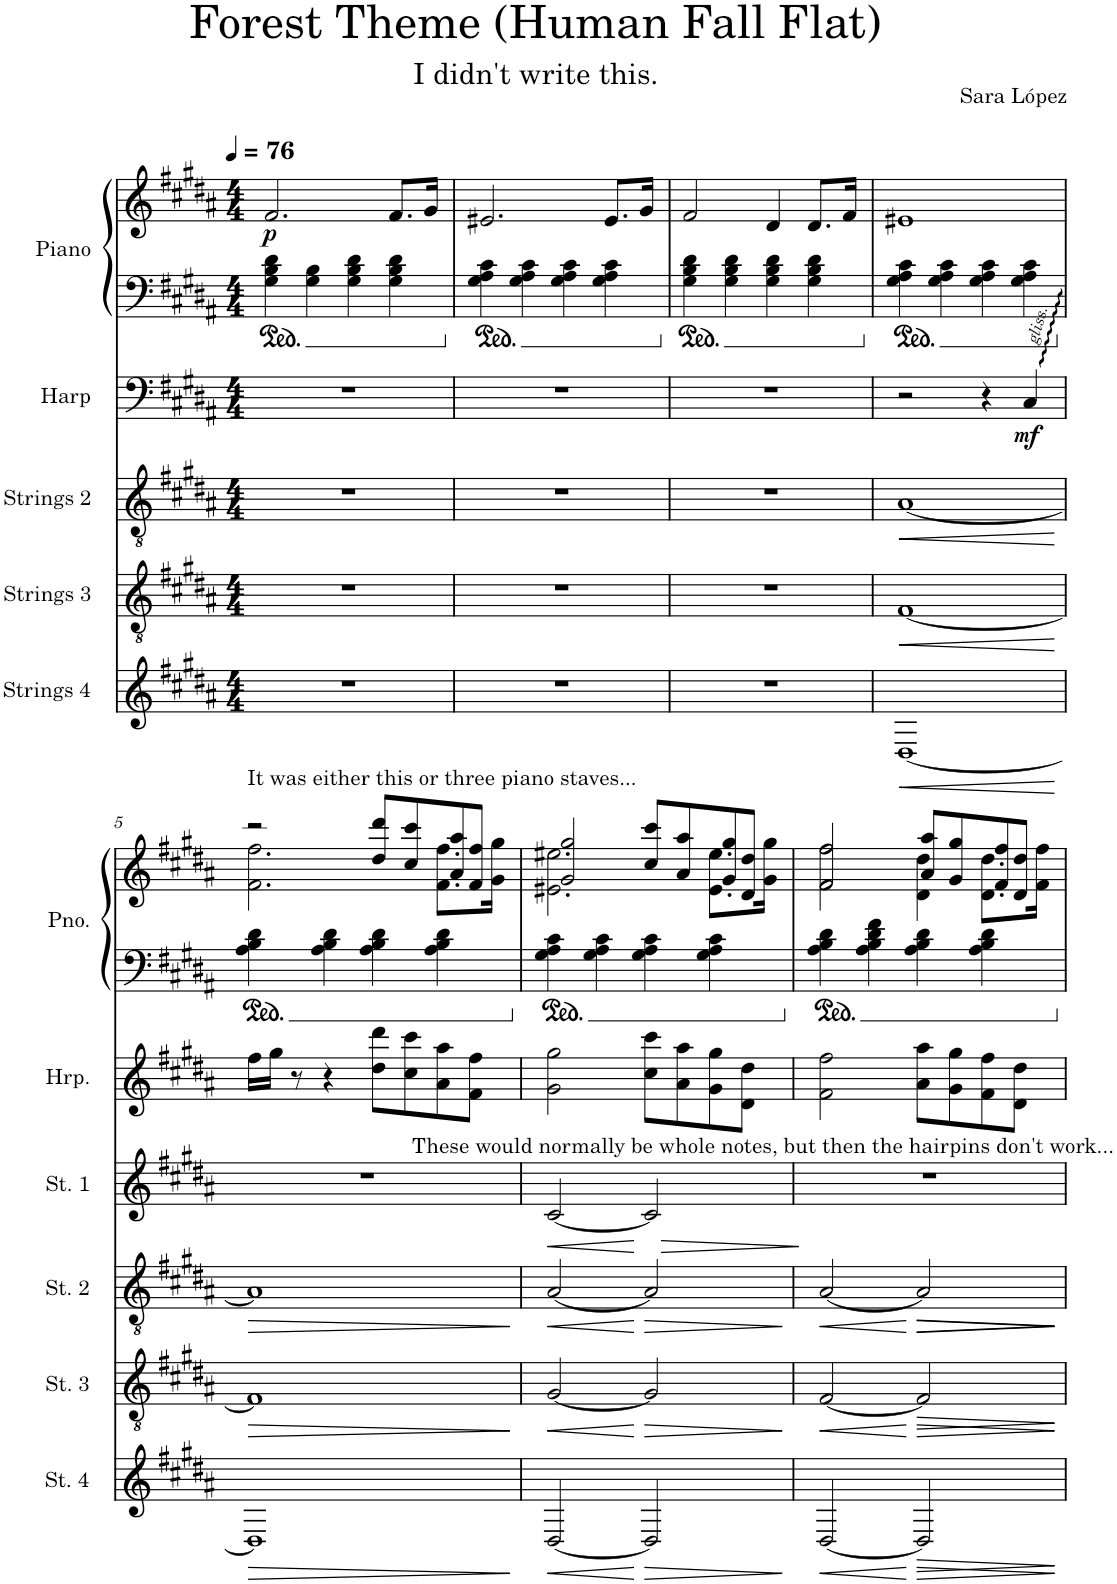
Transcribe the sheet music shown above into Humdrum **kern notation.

**kern	**dynam	**kern	**dynam	**kern	**dynam	**kern	**dynam	**kern	**kern	**dynam	**kern	**kern	**dynam	**kern	**kern	**kern	**kern	**kern	**kern	**kern	**kern	**kern
*part15	*part15	*part14	*part14	*part13	*part13	*part12	*part12	*part11	*part11	*part11	*part10	*part10	*part10	*part9	*part8	*part7	*part6	*part5	*part4	*part3	*part2	*part1
*staff17	*staff17	*staff16	*staff16	*staff15	*staff15	*staff14	*staff14	*staff13	*staff12	*staff12/13	*staff11	*staff10	*staff10/11	*staff9	*staff8	*staff7	*staff6	*staff5	*staff4	*staff3	*staff2	*staff1
*I"Strings 4	*	*I"Strings 3	*	*I"Strings 2	*	*I"Strings 1	*	*I"Harp	*	*	*I"Piano	*	*	*I"Celesta	*I"Cymbal	*I"Tuba	*I"Trumpet	*I"Horn	*I"Horn	*I"Horn	*I"Flute	*I"Piccolo
*I'St. 4	*	*I'St. 3	*	*I'St. 2	*	*I'St. 1	*	*I'Hrp.	*	*	*I'Pno.	*	*	*I'Cel.	*I'Cym.	*I'Tba.	*I'Tpt.	*I'Horn	*I'Horn	*I'Horn	*I'Fl.	*I'Picc.
*	*	*	*	*	*	*stria5	*	*	*stria5	*	*	*	*	*	*stria1	*	*	*	*	*	*	*
*clefG2	*	*clefGv2	*	*clefGv2	*	*clefG2	*	*clefF4	*clefG2	*	*clefF4	*clefG2	*	*clefG2	*clefX	*clefF4	*clefG2	*clefG2	*clefG2	*clefG2	*clefG2	*clefG2
*	*	*	*	*	*	*	*	*	*	*	*	*	*	*Trd-7c-12	*	*	*Trd1c2	*Trd7c12	*Trd7c12	*Trd7c12	*	*Trd-7c-12
*k[f#c#g#d#a#]	*	*k[f#c#g#d#a#]	*	*k[f#c#g#d#a#]	*	*k[f#c#g#d#a#]	*	*k[f#c#g#d#a#]	*k[f#c#g#d#a#]	*	*k[f#c#g#d#a#]	*k[f#c#g#d#a#]	*	*k[f#c#g#d#a#]	*k[]	*k[f#c#g#d#a#]	*k[f#c#g#d#a#]	*k[f#c#g#d#a#]	*k[f#c#g#d#a#]	*k[f#c#g#d#a#]	*k[f#c#g#d#a#]	*k[f#c#g#d#a#]
*M4/4	*	*M4/4	*	*M4/4	*	*M4/4	*	*M4/4	*M4/4	*	*M4/4	*M4/4	*	*M4/4	*M4/4	*M4/4	*M4/4	*M4/4	*M4/4	*M4/4	*M4/4	*M4/4
*MM76	*	*MM76	*	*MM76	*	*MM76	*	*MM76	*MM76	*	*MM76	*MM76	*	*MM76	*MM76	*MM76	*MM76	*MM76	*MM76	*MM76	*MM76	*MM76
=1	=1	=1	=1	=1	=1	=1	=1	=1	=1	=1	=1	=1	=1	=1	=1	=1	=1	=1	=1	=1	=1	=1
!	!	!	!	!	!	!	!	!	!	!	!	!	!LO:DY:b	!	!	!	!	!	!	!	!	!
1r	.	1r	.	1r	.	1r	.	1r	1r	.	4G#\ 4B\ 4d#\	2.f#/	p	1r	1r	1r	1r	1r	1r	1r	1r	1r
.	.	.	.	.	.	.	.	.	.	.	4G#\ 4B\	.	.	.	.	.	.	.	.	.	.	.
.	.	.	.	.	.	.	.	.	.	.	4G#\ 4B\ 4d#\	.	.	.	.	.	.	.	.	.	.	.
.	.	.	.	.	.	.	.	.	.	.	4G#\ 4B\ 4d#\	8.f#/L	.	.	.	.	.	.	.	.	.	.
.	.	.	.	.	.	.	.	.	.	.	.	16g#/Jk	.	.	.	.	.	.	.	.	.	.
=2	=2	=2	=2	=2	=2	=2	=2	=2	=2	=2	=2	=2	=2	=2	=2	=2	=2	=2	=2	=2	=2	=2
1r	.	1r	.	1r	.	1r	.	1r	1r	.	4G#\ 4A#\ 4c#\	2.e#X/	.	1r	1r	1r	1r	1r	1r	1r	1r	1r
.	.	.	.	.	.	.	.	.	.	.	4G#\ 4A#\ 4c#\	.	.	.	.	.	.	.	.	.	.	.
.	.	.	.	.	.	.	.	.	.	.	4G#\ 4A#\ 4c#\	.	.	.	.	.	.	.	.	.	.	.
.	.	.	.	.	.	.	.	.	.	.	4G#\ 4A#\ 4c#\	8.e#/L	.	.	.	.	.	.	.	.	.	.
.	.	.	.	.	.	.	.	.	.	.	.	16g#/Jk	.	.	.	.	.	.	.	.	.	.
=3	=3	=3	=3	=3	=3	=3	=3	=3	=3	=3	=3	=3	=3	=3	=3	=3	=3	=3	=3	=3	=3	=3
1r	.	1r	.	1r	.	1r	.	1r	1r	.	4G#\ 4B\ 4d#\	2f#/	.	1r	1r	1r	1r	1r	1r	1r	1r	1r
.	.	.	.	.	.	.	.	.	.	.	4G#\ 4B\ 4d#\	.	.	.	.	.	.	.	.	.	.	.
.	.	.	.	.	.	.	.	.	.	.	4G#\ 4B\ 4d#\	4d#/	.	.	.	.	.	.	.	.	.	.
.	.	.	.	.	.	.	.	.	.	.	4G#\ 4B\ 4d#\	8.d#/L	.	.	.	.	.	.	.	.	.	.
.	.	.	.	.	.	.	.	.	.	.	.	16f#/Jk	.	.	.	.	.	.	.	.	.	.
=4	=4	=4	=4	=4	=4	=4	=4	=4	=4	=4	=4	=4	=4	=4	=4	=4	=4	=4	=4	=4	=4	=4
!	!LO:HP:b	!	!LO:HP:b	!	!LO:HP:b	!	!	!	!	!	!	!	!	!	!	!	!	!	!	!	!	!
[1D#	<	[1F#	<	[1A#	<	1r	.	2r	1r	.	4G#\ 4A#\ 4c#\	1e#X	.	1r	1r	1r	1r	1r	1r	1r	1r	1r
.	.	.	.	.	.	.	.	.	.	.	4G#\ 4A#\ 4c#\	.	.	.	.	.	.	.	.	.	.	.
.	.	.	.	.	.	.	.	4r	.	.	4G#\ 4A#\ 4c#\	.	.	.	.	.	.	.	.	.	.	.
!	!	!	!	!	!	!	!	!	!	!LO:DY:b=2	!	!	!	!	!	!	!	!	!	!	!	!
.	.	.	.	.	.	.	.	4C#/	.	mf	4G#\ 4A#\ 4c#\	.	.	.	.	.	.	.	.	.	.	.
.	[	.	[	.	[	.	.	.	.	.	.	.	.	.	.	.	.	.	.	.	.	.
!!LO:LB:g=z
=5	=5	=5	=5	=5	=5	=5	=5	=5	=5	=5	=5	=5	=5	=5	=5	=5	=5	=5	=5	=5	=5	=5
*k[f#c#g#d#a#]	*	*k[f#c#g#d#a#]	*	*k[f#c#g#d#a#]	*	*k[f#c#g#d#a#]	*	*k[f#c#g#d#a#]	*k[f#c#g#d#a#]	*	*k[f#c#g#d#a#]	*k[f#c#g#d#a#]	*	*k[f#c#g#d#a#]	*	*k[f#c#g#d#a#]	*k[f#c#g#d#a#]	*k[f#c#g#d#a#]	*k[f#c#g#d#a#]	*k[f#c#g#d#a#]	*k[f#c#g#d#a#]	*k[f#c#g#d#a#]
!	!	!	!	!	!	!	!	!	!	!	!	!LO:TX:a:t=It was either this or three piano staves...	!	!	!	!	!	!	!	!	!	!
!	!LO:HP:b	!	!LO:HP:b	!	!LO:HP:b	!	!	!	!	!	!	!	!	!	!	!	!	!	!	!	!	!
*	*	*	*	*	*	*	*	*	*	*	*	*^	*	*	*	*	*	*	*	*	*	*
1D#]	>	1F#]	>	1A#]	>	1r	.	1r	16ff#\LL	.	4A#\ 4B\ 4d#\	2r	2.f#\ 2.ff#\	.	1r	1r	1r	1r	1r	1r	1r	1r	1r
.	.	.	.	.	.	.	.	.	16gg#\JJ	.	.	.	.	.	.	.	.	.	.	.	.	.	.
.	.	.	.	.	.	.	.	.	8r	.	.	.	.	.	.	.	.	.	.	.	.	.	.
.	.	.	.	.	.	.	.	.	4r	.	4A#\ 4B\ 4d#\	.	.	.	.	.	.	.	.	.	.	.	.
.	.	.	.	.	.	.	.	.	8dd#\ 8ddd#\L	.	4A#\ 4B\ 4d#\	8dd#/ 8ddd#/L	.	.	.	.	.	.	.	.	.	.	.
.	.	.	.	.	.	.	.	.	8cc#\ 8ccc#\	.	.	8cc#/ 8ccc#/	.	.	.	.	.	.	.	.	.	.	.
.	.	.	.	.	.	.	.	.	8a#\ 8aa#\	.	4A#\ 4B\ 4d#\	8a#/ 8aa#/	8.f#\ 8.ff#\L	.	.	.	.	.	.	.	.	.	.
.	.	.	.	.	.	.	.	.	8f#\ 8ff#\J	.	.	8f#/ 8ff#/J	.	.	.	.	.	.	.	.	.	.	.
.	.	.	.	.	.	.	.	.	.	.	.	.	16g#\ 16gg#\Jk	.	.	.	.	.	.	.	.	.	.
*	*	*	*	*	*	*	*	*	*	*	*	*v	*v	*	*	*	*	*	*	*	*	*	*
.	]	.	]	.	]	.	.	.	.	.	.	.	.	.	.	.	.	.	.	.	.	.
=6	=6	=6	=6	=6	=6	=6	=6	=6	=6	=6	=6	=6	=6	=6	=6	=6	=6	=6	=6	=6	=6	=6
!	!	!	!	!	!	!LO:TX:a:t=These would normally be whole notes, but then the hairpins don't work...	!	!	!	!	!	!	!	!	!	!	!	!	!	!	!	!
!	!LO:HP:b	!	!LO:HP:b	!	!LO:HP:b	!	!LO:HP:b	!	!	!	!	!	!	!	!	!	!	!	!	!	!	!
*	*	*	*	*	*	*	*	*	*	*	*	*^	*	*	*	*	*	*	*	*	*	*
[2D#/	<	[2G#/	<	[2A#/	<	[2c#/	<	1r	2g#\ 2gg#\	.	4G#\ 4A#\ 4c#\	2g#/ 2gg#/	2.e#X\ 2.ee#X\	.	1r	1r	1r	1r	1r	1r	1r	1r	1r
.	.	.	.	.	.	.	.	.	.	.	4G#\ 4A#\ 4c#\	.	.	.	.	.	.	.	.	.	.	.	.
!	!LO:HP:n=1:b	!	!LO:HP:n=1:b	!	!LO:HP:n=1:b	!	!LO:HP:n=1:b	!	!	!	!	!	!	!	!	!	!	!	!	!	!	!	!
2D#/]	[ >	2G#/]	[ >	2A#/]	[ >	2c#/]	[ >	.	8cc#\ 8ccc#\L	.	4G#\ 4A#\ 4c#\	8cc#/ 8ccc#/L	.	.	.	.	.	.	.	.	.	.	.
.	.	.	.	.	.	.	.	.	8a#\ 8aa#\	.	.	8a#/ 8aa#/	.	.	.	.	.	.	.	.	.	.	.
.	.	.	.	.	.	.	.	.	8g#\ 8gg#\	.	4G#\ 4A#\ 4c#\	8g#/ 8gg#/	8.e#\ 8.ee#\L	.	.	.	.	.	.	.	.	.	.
.	.	.	.	.	.	.	.	.	8d#\ 8dd#\J	.	.	8d#/ 8dd#/J	.	.	.	.	.	.	.	.	.	.	.
.	.	.	.	.	.	.	.	.	.	.	.	.	16g#\ 16gg#\Jk	.	.	.	.	.	.	.	.	.	.
*	*	*	*	*	*	*	*	*	*	*	*	*v	*v	*	*	*	*	*	*	*	*	*	*
.	]	.	]	.	]	.	]	.	.	.	.	.	.	.	.	.	.	.	.	.	.	.
=7	=7	=7	=7	=7	=7	=7	=7	=7	=7	=7	=7	=7	=7	=7	=7	=7	=7	=7	=7	=7	=7	=7
!	!LO:HP:b	!	!LO:HP:b	!	!LO:HP:b	!	!	!	!	!	!	!	!	!	!	!	!	!	!	!	!	!
*	*	*	*	*	*	*	*	*	*	*	*	*^	*	*	*	*	*	*	*	*	*	*
[2D#/	<	[2F#/	<	[2A#/	<	1r	.	1r	2f#\ 2ff#\	.	4A#\ 4B\ 4d#\	2f#/ 2ff#/	2f#\ 2ff#\	.	1r	1r	1r	1r	1r	1r	1r	1r	1r
.	.	.	.	.	.	.	.	.	.	.	4A#\ 4B\ 4d#\ 4f#\	.	.	.	.	.	.	.	.	.	.	.	.
!	!LO:HP:n=1:b	!	!LO:HP:n=1:b	!	!LO:HP:n=1:b	!	!	!	!	!	!	!	!	!	!	!	!	!	!	!	!	!	!
2D#/]	[ >	2F#/]	[ >	2A#/]	[ >	.	.	.	8a#\ 8aa#\L	.	4A#\ 4B\ 4d#\	8a#/ 8aa#/L	4d#\ 4dd#\	.	.	.	.	.	.	.	.	.	.
.	.	.	.	.	.	.	.	.	8g#\ 8gg#\	.	.	8g#/ 8gg#/	.	.	.	.	.	.	.	.	.	.	.
.	.	.	.	.	.	.	.	.	8f#\ 8ff#\	.	4A#\ 4B\ 4d#\	8f#/ 8ff#/	8.d#\ 8.dd#\L	.	.	.	.	.	.	.	.	.	.
.	.	.	.	.	.	.	.	.	8d#\ 8dd#\J	.	.	8d#/ 8dd#/J	.	.	.	.	.	.	.	.	.	.	.
.	.	.	.	.	.	.	.	.	.	.	.	.	16f#\ 16ff#\Jk	.	.	.	.	.	.	.	.	.	.
*	*	*	*	*	*	*	*	*	*	*	*	*v	*v	*	*	*	*	*	*	*	*	*	*
.	]	.	]	.	]	.	.	.	.	.	.	.	.	.	.	.	.	.	.	.	.	.
=	=	=	=	=	=	=	=	=	=	=	=	=	=	=	=	=	=	=	=	=	=	=
*-	*-	*-	*-	*-	*-	*-	*-	*-	*-	*-	*-	*-	*-	*-	*-	*-	*-	*-	*-	*-	*-	*-
